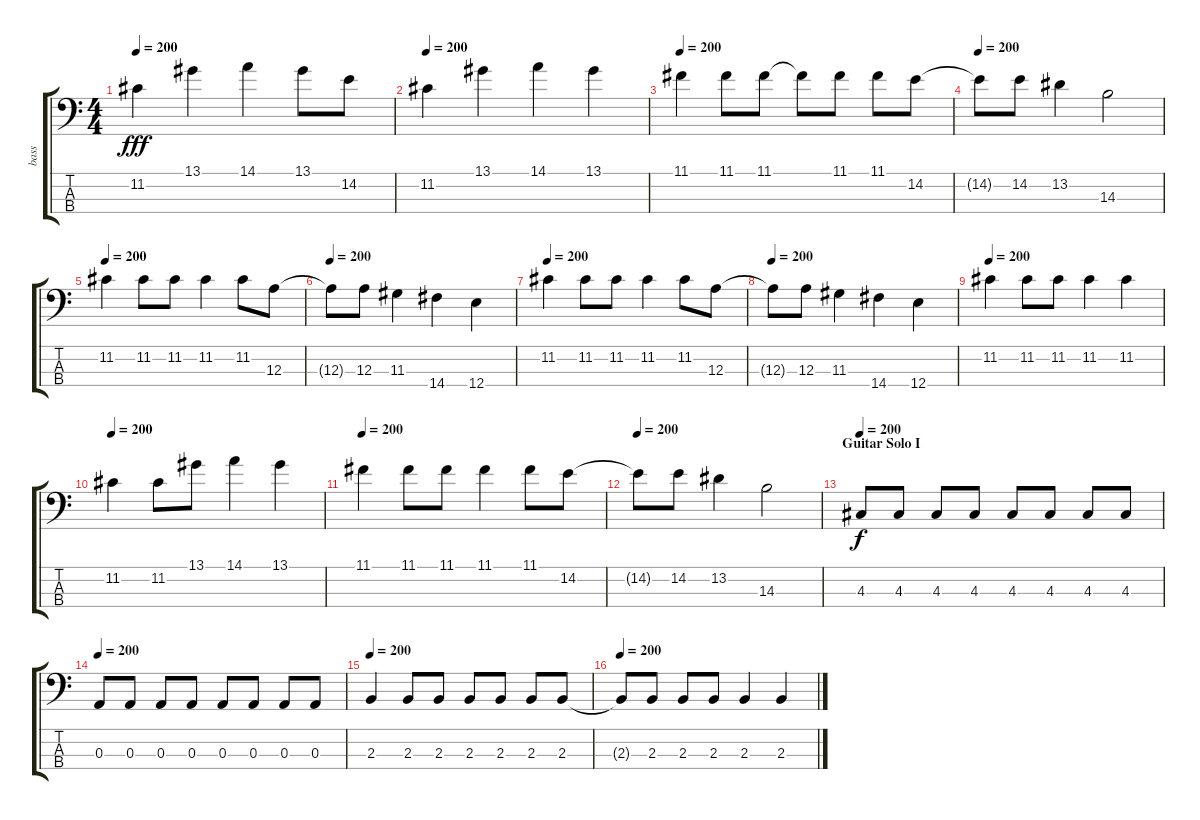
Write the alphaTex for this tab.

\track ("bass" "bass") {instrument synthbass2}
\staff {score tabs}
\tuning (G2 D2 A1 E1) {hide}
\ts (4 4)
\tempo 200
\clef f4
\ks c
11.2.4{dy fff} 13.1.4 14.1.4 13.1.8 14.2.8 |
\tempo 200
11.2.4 13.1.4 14.1.4 13.1.4 |
\tempo 200
11.1.4 11.1.8 11.1.8 11.1{t}.8 11.1.8 11.1.8 14.2.8 |
\tempo 200
14.2{t}.8 14.2.8 13.2.4 14.3.2 |
\tempo 200
11.2.4 11.2.8 11.2.8 11.2.4 11.2.8 12.3.8 |
\tempo 200
12.3{t}.8 12.3.8 11.3.4 14.4.4 12.4.4 |
\tempo 200
11.2.4 11.2.8 11.2.8 11.2.4 11.2.8 12.3.8 |
\tempo 200
12.3{t}.8 12.3.8 11.3.4 14.4.4 12.4.4 |
\tempo 200
11.2.4 11.2.8 11.2.8 11.2.4 11.2.4 |
\tempo 200
11.2.4 11.2.8 13.1.8 14.1.4 13.1.4 |
\tempo 200
11.1.4 11.1.8 11.1.8 11.1.4 11.1.8 14.2.8 |
\tempo 200
14.2{t}.8 14.2.8 13.2.4 14.3.2 |
\section ("" "Guitar Solo I")
\tempo 200
4.3.8{dy f} 4.3.8 4.3.8 4.3.8 4.3.8 4.3.8 4.3.8 4.3.8 |
\tempo 200
0.3.8 0.3.8 0.3.8 0.3.8 0.3.8 0.3.8 0.3.8 0.3.8 |
\tempo 200
2.3.4 2.3.8 2.3.8 2.3.8 2.3.8 2.3.8 2.3.8 |
\tempo 200
2.3{t}.8 2.3.8 2.3.8 2.3.8 2.3.4 2.3.4
